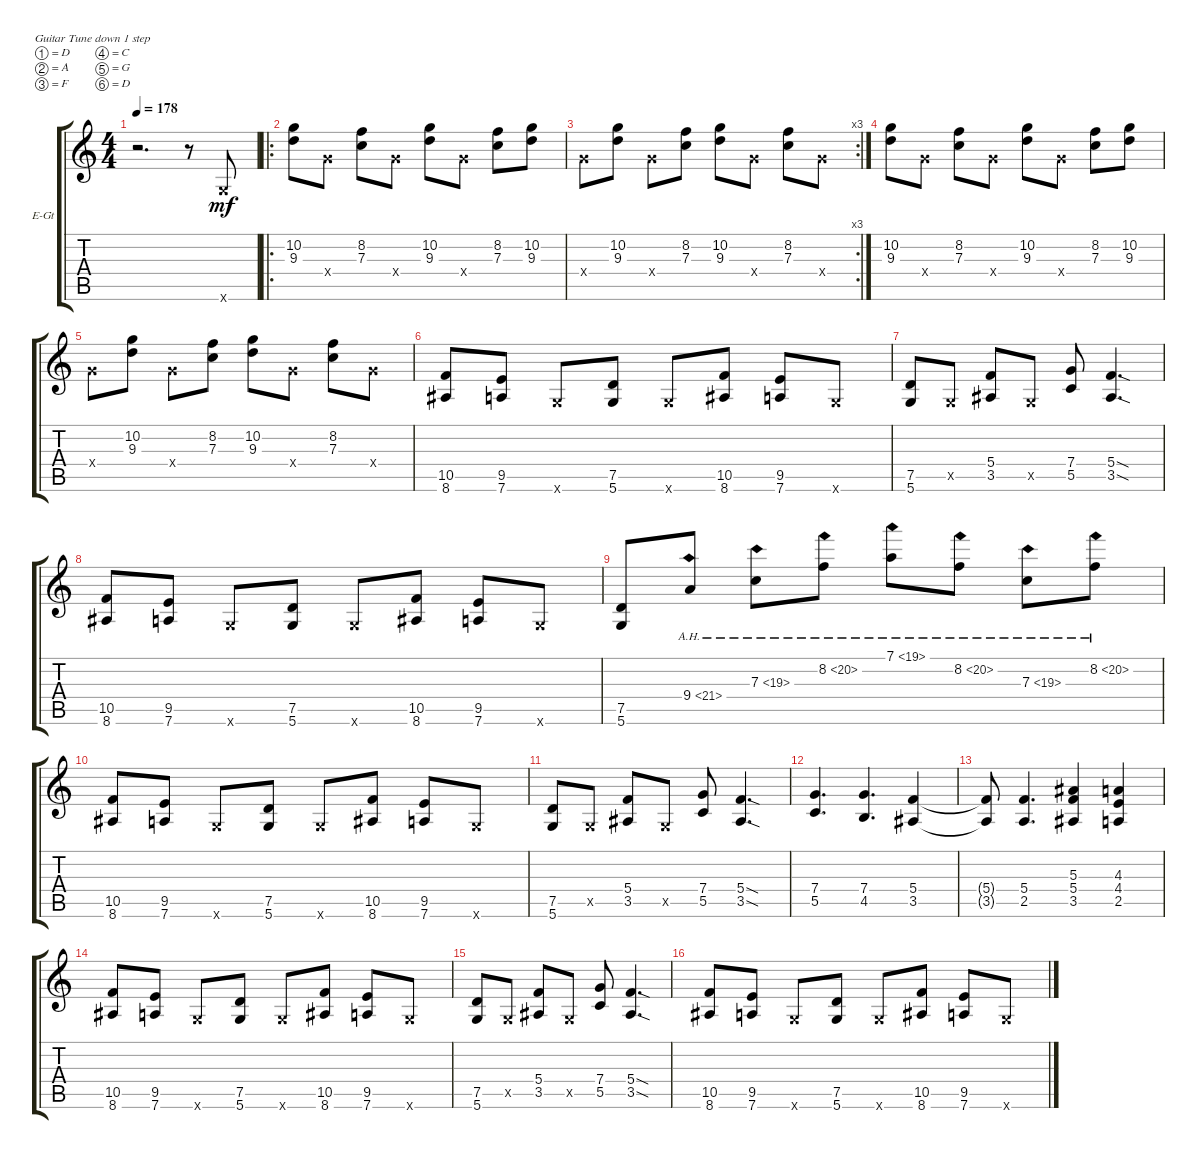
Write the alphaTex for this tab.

\defaultSystemsLayout 4
\bracketExtendMode groupsimilarinstruments
\firstSystemTrackNameOrientation horizontal
\otherSystemsTrackNameOrientation horizontal
\track ("Rithm Guitar 1" "E-Gt") {instrument distortionguitar}
\staff {score tabs}
\tuning (D4 A3 F3 C3 G2 D2)
\ts (4 4)
\tempo 178
\clef g2
\ks c
r.2{d dy mf instrument distortionguitar} r.8 5.6{x}.8 |
\ro
(9.3 10.2).8 7.4{x}.8 (8.2 7.3).8 7.4{x}.8 (10.2 9.3).8 7.4{x}.8 (7.3 8.2).8 (9.3 10.2).8 |
\rc 3
7.4{x}.8 (9.3 10.2).8 7.4{x}.8 (7.3 8.2).8 (9.3 10.2).8 7.4{x}.8 (7.3 8.2).8 7.4{x}.8 |
(9.3 10.2).8 7.4{x}.8 (8.2 7.3).8 7.4{x}.8 (10.2 9.3).8 7.4{x}.8 (7.3 8.2).8 (9.3 10.2).8 |
7.4{x}.8 (9.3 10.2).8 7.4{x}.8 (7.3 8.2).8 (9.3 10.2).8 7.4{x}.8 (7.3 8.2).8 7.4{x}.8 |
(10.5 8.6).8 (7.6 9.5).8 5.6{x}.8 (5.6 7.5).8 5.6{x}.8 (8.6 10.5).8 (7.6 9.5).8 5.6{x}.8 |
(5.6 7.5).8 0.5{x}.8 (3.5 5.4).8 0.5{x}.8 (5.5 7.4).8 (3.5{sod} 5.4{sod}).4{d} |
(10.5 8.6).8 (7.6 9.5).8 5.6{x}.8 (5.6 7.5).8 5.6{x}.8 (8.6 10.5).8 (7.6 9.5).8 5.6{x}.8 |
(5.6 7.5).8 9.4{ah 12}.8 7.3{ah 12}.8 8.2{ah 12}.8 7.1{ah 12}.8 8.2{ah 12}.8 7.3{ah 12}.8 8.2{ah 12}.8 |
(10.5 8.6).8 (7.6 9.5).8 5.6{x}.8 (5.6 7.5).8 5.6{x}.8 (8.6 10.5).8 (7.6 9.5).8 5.6{x}.8 |
(5.6 7.5).8 0.5{x}.8 (3.5 5.4).8 0.5{x}.8 (5.5 7.4).8 (3.5{sod} 5.4{sod}).4{d} |
(5.5 7.4).4{d} (4.5 7.4).4{d} (3.5 5.4).4 |
(3.5{t} 5.4{t}).8 (2.5 5.4).4{d} (3.5 5.4 5.3).4 (2.5 4.3 4.4).4 |
(10.5 8.6).8 (7.6 9.5).8 5.6{x}.8 (5.6 7.5).8 5.6{x}.8 (8.6 10.5).8 (7.6 9.5).8 5.6{x}.8 |
(5.6 7.5).8 0.5{x}.8 (3.5 5.4).8 0.5{x}.8 (5.5 7.4).8 (3.5{sod} 5.4{sod}).4{d} |
(10.5 8.6).8 (7.6 9.5).8 5.6{x}.8 (5.6 7.5).8 5.6{x}.8 (8.6 10.5).8 (7.6 9.5).8 5.6{x}.8
